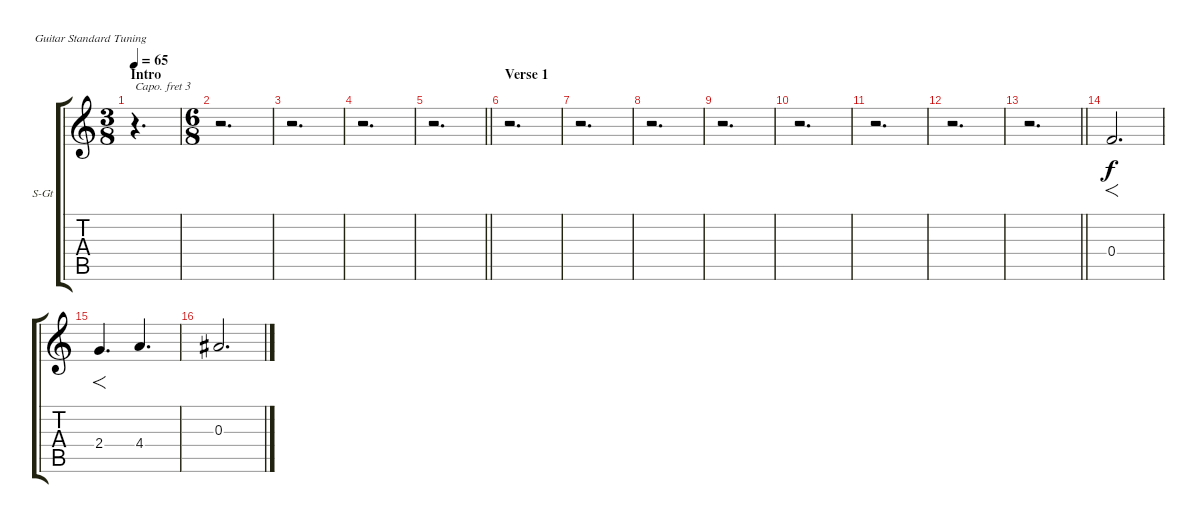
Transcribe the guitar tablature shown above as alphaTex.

\bracketExtendMode groupsimilarinstruments
\firstSystemTrackNameOrientation horizontal
\otherSystemsTrackNameOrientation horizontal
\track ("Choir" "S-Gt") {instrument pad4choir}
\staff {score tabs}
\capo 3
\tuning (E4 B3 G3 D3 A2 E2)
\displaytranspose 12
\ts (3 8)
\section ("" "Intro")
\tempo 65
\clef g2
\ks c
r.4{d dy f instrument pad4choir} |
\ts (6 8)
r.2{d} |
r.2{d} |
r.2{d} |
\barLineRight lightlight
r.2{d} |
\section ("" "Verse 1")
r.2{d} |
r.2{d} |
r.2{d} |
r.2{d} |
r.2{d} |
r.2{d} |
r.2{d} |
\barLineRight lightlight
r.2{d} |
\section ("" "")
0.4.2{f d} |
2.4.4{f d} 4.4.4{d} |
0.3.2{d}
